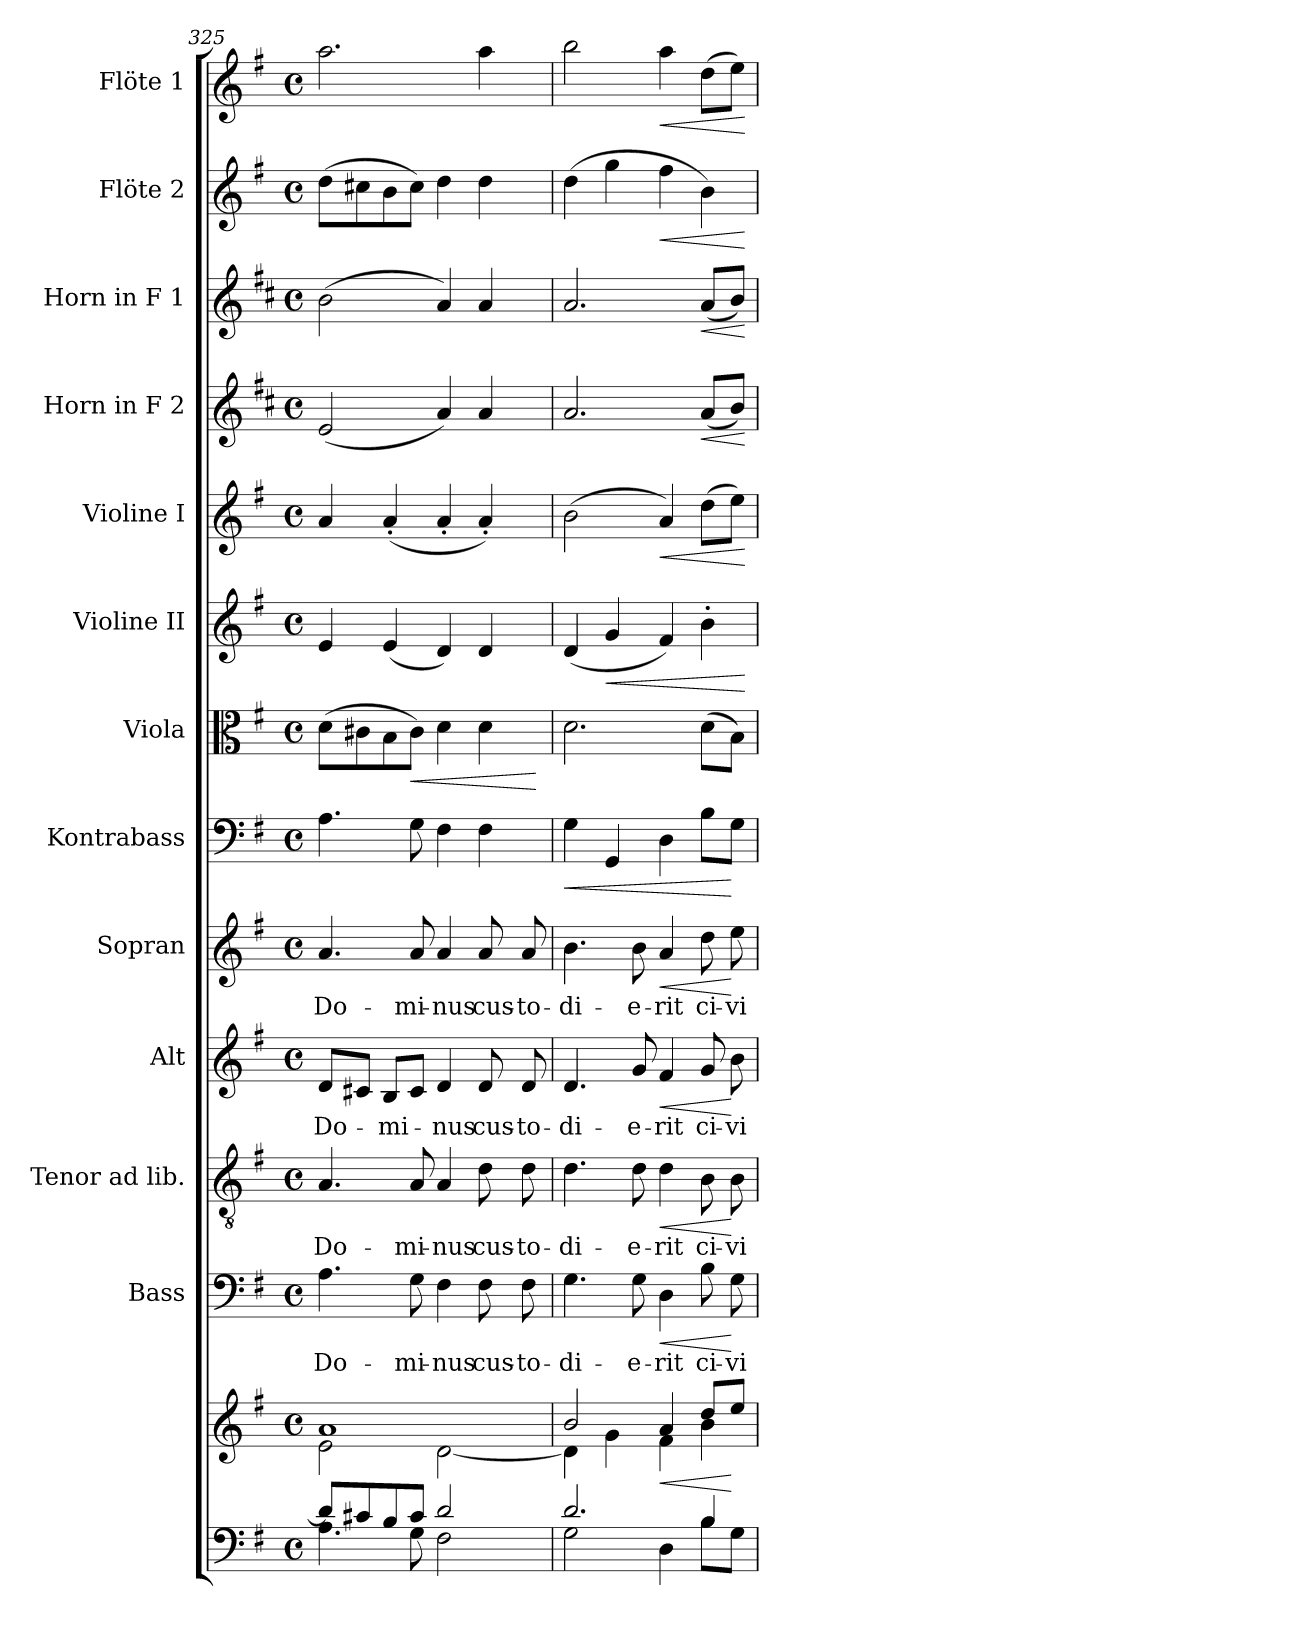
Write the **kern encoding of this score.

**kern	**kern	**dynam	**kern	**text	**dynam	**kern	**text	**dynam	**kern	**text	**dynam	**kern	**text	**dynam	**kern	**dynam	**kern	**dynam	**kern	**dynam	**kern	**dynam	**kern	**dynam	**kern	**dynam	**kern	**dynam	**kern	**dynam
*part13	*part13	*part13	*part12	*part12	*part12	*part11	*part11	*part11	*part10	*part10	*part10	*part9	*part9	*part9	*part8	*part8	*part7	*part7	*part6	*part6	*part5	*part5	*part4	*part4	*part3	*part3	*part2	*part2	*part1	*part1
*staff14	*staff13	*staff13/14	*staff12	*staff12	*staff12	*staff11	*staff11	*staff11	*staff10	*staff10	*staff10	*staff9	*staff9	*staff9	*staff8	*staff8	*staff7	*staff7	*staff6	*staff6	*staff5	*staff5	*staff4	*staff4	*staff3	*staff3	*staff2	*staff2	*staff1	*staff1
*	*	*	*I"Bass	*	*	*I"Tenor ad lib.	*	*	*I"Alt	*	*	*I"Sopran	*	*	*I"Kontrabass	*	*I"Viola	*	*I"Violine II	*	*I"Violine I	*	*I"Horn in F 2	*	*I"Horn in F 1	*	*I"Flöte 2	*	*I"Flöte 1	*
*	*	*	*I'B.	*	*	*I'T.	*	*	*I'A.	*	*	*I'S.	*	*	*I'Kb.	*	*I'Vla.	*	*I'Vl. II	*	*I'Vl. I	*	*	*	*	*	*I'Fl. 2	*	*I'Fl. 1	*
*clefF4	*clefG2	*	*clefF4	*	*	*clefGv2	*	*	*clefG2	*	*	*clefG2	*	*	*clefF4	*	*clefC3	*	*clefG2	*	*clefG2	*	*clefG2	*	*clefG2	*	*clefG2	*	*clefG2	*
*	*	*	*	*	*	*	*	*	*	*	*	*	*	*	*ITrd7c12	*	*	*	*	*	*	*	*ITrd4c7	*	*ITrd4c7	*	*	*	*	*
*k[f#]	*k[f#]	*	*k[f#]	*	*	*k[f#]	*	*	*k[f#]	*	*	*k[f#]	*	*	*k[f#]	*	*k[f#]	*	*k[f#]	*	*k[f#]	*	*k[f#]	*	*k[f#]	*	*k[f#]	*	*k[f#]	*
*G:	*G:	*	*G:	*	*	*G:	*	*	*G:	*	*	*G:	*	*	*G:	*	*G:	*	*G:	*	*G:	*	*G:	*	*G:	*	*G:	*	*G:	*
*M4/4	*M4/4	*	*M4/4	*	*	*M4/4	*	*	*M4/4	*	*	*M4/4	*	*	*M4/4	*	*M4/4	*	*M4/4	*	*M4/4	*	*M4/4	*	*M4/4	*	*M4/4	*	*M4/4	*
*met(c)	*met(c)	*	*met(c)	*	*	*met(c)	*	*	*met(c)	*	*	*met(c)	*	*	*met(c)	*	*met(c)	*	*met(c)	*	*met(c)	*	*met(c)	*	*met(c)	*	*met(c)	*	*met(c)	*
=325	=325	=325	=325	=325	=325	=325	=325	=325	=325	=325	=325	=325	=325	=325	=325	=325	=325	=325	=325	=325	=325	=325	=325	=325	=325	=325	=325	=325	=325	=325
*^	*^	*	*	*	*	*	*	*	*	*	*	*	*	*	*	*	*	*	*	*	*	*	*	*	*	*	*	*	*	*
!	!	!	!	!	!	!LO:LY:b	!	!	!LO:LY:b	!	!	!LO:LY:b	!	!	!LO:LY:b	!	!	!	!	!	!	!	!	!	!	!	!	!	!	!	!	!
8d/L]	4.A\	1a	2e\	.	4.A\	Do-	.	4.A/	Do-	.	8d/L	Do-	.	4.a/	Do-	.	4.AA\	.	(>8d\L	.	4e/	.	4a/	.	(<2A/	.	(>2e\	.	(>8dd\L	.	2.aa\	.
8c#X/	.	.	.	.	.	.	.	.	.	.	8c#X/J	.	.	.	.	.	.	.	8c#X\	.	.	.	.	.	.	.	.	.	8cc#X\	.	.	.
!	!	!	!	!	!	!	!	!	!	!	!	!LO:LY:b	!	!	!	!	!	!	!	!	!	!	!	!	!	!	!	!	!	!	!	!
8B/	.	.	.	.	.	.	.	.	.	.	8B/L	-mi-	.	.	.	.	.	.	8B\	.	(<4e/	.	(<4a'</	.	.	.	.	.	8b\	.	.	.
!	!	!	!	!	!	!LO:LY:b	!	!	!LO:LY:b	!	!	!	!	!	!LO:LY:b	!	!	!	!	!LO:HP:b	!	!	!	!	!	!	!	!	!	!	!	!
8c#/J	8G\	.	.	.	8G\	-mi-	.	8A/	-mi-	.	8c#/J	.	.	8a/	-mi-	.	8GG\	.	8c#\J)	<	.	.	.	.	.	.	.	.	8cc#\J)	.	.	.
!	!	!	!	!	!	!LO:LY:b	!	!	!LO:LY:b	!	!	!LO:LY:b	!	!	!LO:LY:b	!	!	!	!	!	!	!	!	!	!	!	!	!	!	!	!	!
2d/	2F#\	.	[<2d\	.	4F#\	-nus	.	4A/	-nus	.	4d/	-nus	.	4a/	-nus	.	4FF#\	.	4d\	.	4d/)	.	4a'</	.	4d/)	.	4d/)	.	4dd\	.	.	.
!	!	!	!	!	!	!LO:LY:b	!	!	!LO:LY:b	!	!	!LO:LY:b	!	!	!LO:LY:b	!	!	!	!	!	!	!	!	!	!	!	!	!	!	!	!	!
.	.	.	.	.	8F#\	cus-	.	8d\	cus-	.	8d/	cus-	.	8a/	cus-	.	4FF#\	.	4d\	.	4d/	.	4a'</)	.	4d/	.	4d/	.	4dd\	.	4aa\	.
!	!	!	!	!	!	!LO:LY:b	!	!	!LO:LY:b	!	!	!LO:LY:b	!	!	!LO:LY:b	!	!	!	!	!	!	!	!	!	!	!	!	!	!	!	!	!
.	.	.	.	.	8F#\	-to-	.	8d\	-to-	.	8d/	-to-	.	8a/	-to-	.	.	.	.	.	.	.	.	.	.	.	.	.	.	.	.	.
*v	*v	*	*	*	*	*	*	*	*	*	*	*	*	*	*	*	*	*	*	*	*	*	*	*	*	*	*	*	*	*	*	*
*	*v	*v	*	*	*	*	*	*	*	*	*	*	*	*	*	*	*	*	*	*	*	*	*	*	*	*	*	*	*	*	*
.	.	.	.	.	.	.	.	.	.	.	.	.	.	.	.	.	.	[	.	.	.	.	.	.	.	.	.	.	.	.
=326	=326	=326	=326	=326	=326	=326	=326	=326	=326	=326	=326	=326	=326	=326	=326	=326	=326	=326	=326	=326	=326	=326	=326	=326	=326	=326	=326	=326	=326	=326
*^	*^	*	*	*	*	*	*	*	*	*	*	*	*	*	*	*	*	*	*	*	*	*	*	*	*	*	*	*	*	*
!	!	!	!	!	!	!LO:LY:b	!	!	!LO:LY:b	!	!	!LO:LY:b	!	!	!LO:LY:b	!	!	!LO:HP:b	!	!	!	!	!	!	!	!	!	!	!	!	!	!
2.d/	2G\	2b/	4d\]	.	4.G\	-di-	.	4.d\	-di-	.	4.d/	-di-	.	4.b\	-di-	.	4GG\	<	2.d\	.	(<4d/	.	(>2b\	.	2.d/	.	2.d/	.	(>4dd\	.	2bb\	.
!	!	!	!	!	!	!	!	!	!	!	!	!	!	!	!	!	!	!	!	!	!	!LO:HP:b	!	!	!	!	!	!	!	!	!	!
.	.	.	4g\	.	.	.	.	.	.	.	.	.	.	.	.	.	4GGG/	.	.	.	4g/	<	.	.	.	.	.	.	4gg\	.	.	.
!	!	!	!	!	!	!LO:LY:b	!	!	!LO:LY:b	!	!	!LO:LY:b	!	!	!LO:LY:b	!	!	!	!	!	!	!	!	!	!	!	!	!	!	!	!	!
.	.	.	.	.	8G\	-e-	.	8d\	-e-	.	8g/	-e-	.	8b\	-e-	.	.	.	.	.	.	.	.	.	.	.	.	.	.	.	.	.
!	!	!	!	!LO:HP:b	!	!LO:LY:b	!LO:HP:b	!	!LO:LY:b	!LO:HP:b	!	!LO:LY:b	!LO:HP:b	!	!LO:LY:b	!LO:HP:b	!	!	!	!	!	!	!	!LO:HP:b	!	!	!	!	!	!LO:HP:b	!	!LO:HP:b
.	4D\	4a/	4f#\	<	4D\	-rit	<	4d\	-rit	<	4f#/	-rit	<	4a/	-rit	<	4DD\	.	.	.	4f#/)	.	4a/)	<	.	.	.	.	4ff#\	<	4aa\	<
!	!	!	!	!	!	!LO:LY:b	!	!	!LO:LY:b	!	!	!LO:LY:b	!	!	!LO:LY:b	!	!	!	!	!	!	!	!	!	!	!LO:HP:b	!	!LO:HP:b	!	!	!	!
4B/	8B\L	8dd/L	4b\	.	8B\	ci-	.	8B\	ci-	.	8g/	ci-	.	8dd\	ci-	.	8BB\L	.	(>8d\L	.	4b'>\	.	(>8dd\L	.	(<8d/L	<	(<8d/L	<	4b\)	.	(>8dd\L	.
!	!	!	!	!	!	!LO:LY:b	!	!	!LO:LY:b	!	!	!LO:LY:b	!	!	!LO:LY:b	!	!	!	!	!	!	!	!	!	!	!	!	!	!	!	!	!
.	8G\J	8ee/J	.	[	8G\	-vi-	[	8B\	-vi-	[	8b\	-vi-	[	8ee\	-vi-	[	8GG\J	[	8B\J)	.	.	.	8ee\J)	.	8e/J)	.	8e/J)	.	.	.	8ee\J)	.
*v	*v	*	*	*	*	*	*	*	*	*	*	*	*	*	*	*	*	*	*	*	*	*	*	*	*	*	*	*	*	*	*	*
*	*v	*v	*	*	*	*	*	*	*	*	*	*	*	*	*	*	*	*	*	*	*	*	*	*	*	*	*	*	*	*	*
.	.	.	.	.	.	.	.	.	.	.	.	.	.	.	.	.	.	.	.	[	.	[	.	[	.	[	.	[	.	[
=	=	=	=	=	=	=	=	=	=	=	=	=	=	=	=	=	=	=	=	=	=	=	=	=	=	=	=	=	=	=
*-	*-	*-	*-	*-	*-	*-	*-	*-	*-	*-	*-	*-	*-	*-	*-	*-	*-	*-	*-	*-	*-	*-	*-	*-	*-	*-	*-	*-	*-	*-
